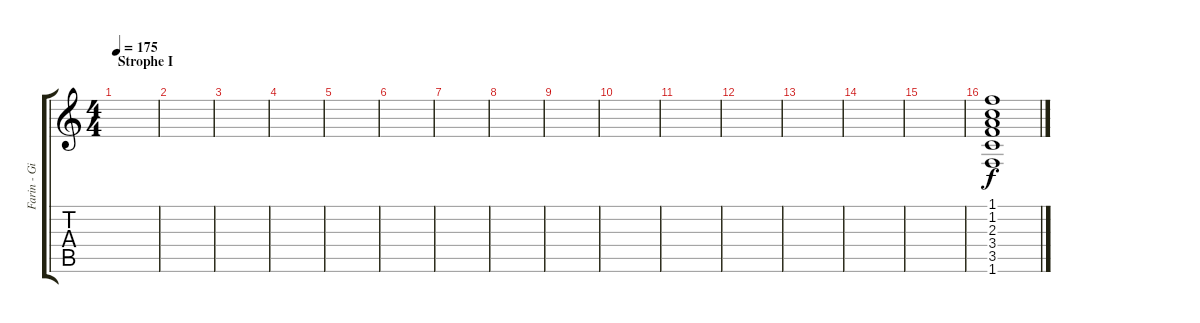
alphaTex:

\track ("Farin - Gitarre II" "Farin - Gi") {instrument distortionguitar}
\staff {score tabs}
\tuning (E4 B3 G3 D3 A2 E2) {hide}
\ts (4 4)
\section ("" "Strophe I")
\tempo 175
\clef g2
\ks c
|
|
|
|
|
|
|
|
|
|
|
|
|
|
|
(1.1 1.2 2.3 3.4 3.5 1.6).1
